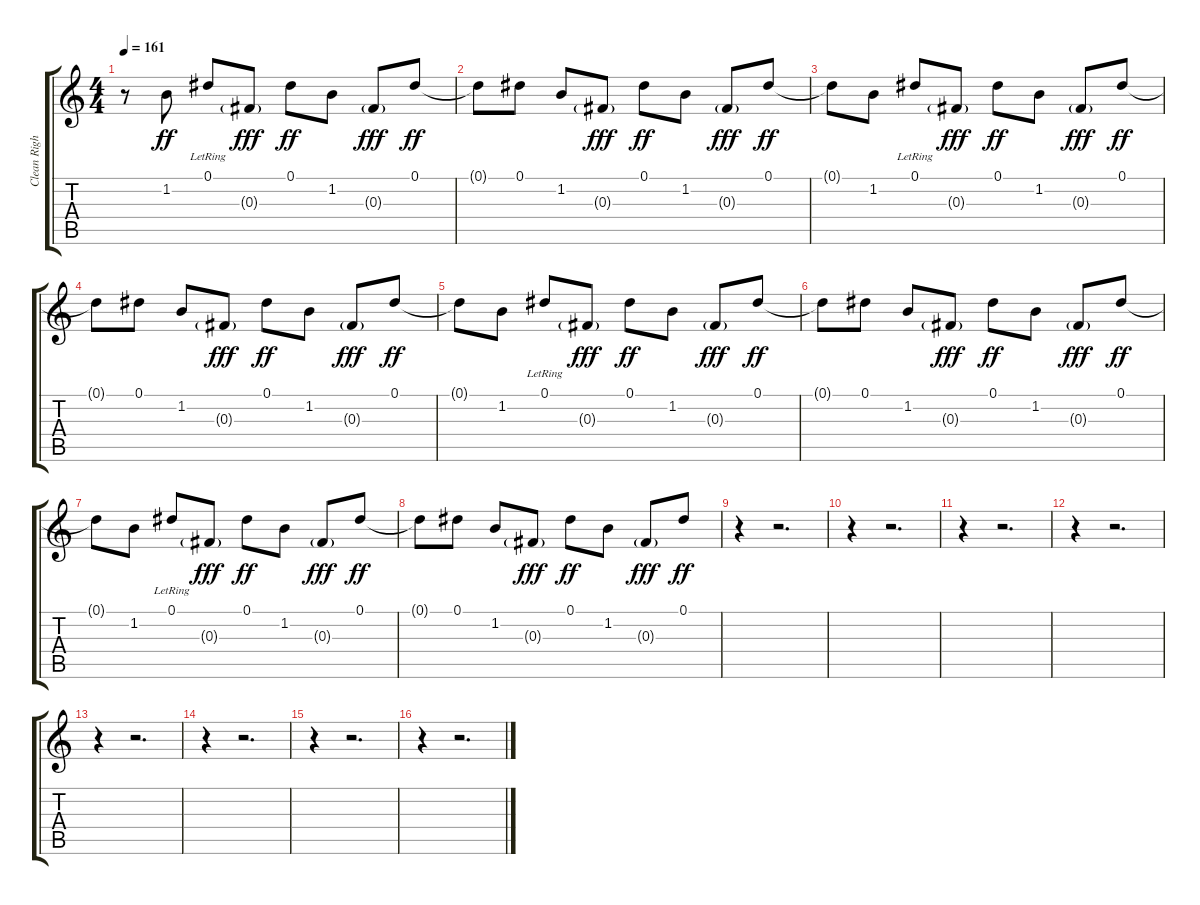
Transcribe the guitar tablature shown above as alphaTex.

\track ("Clean Right Guitar" "Clean Righ") {instrument electricguitarclean}
\staff {score tabs}
\tuning (Eb4 Bb3 Gb3 Db3 Ab2 Eb2) {hide}
\ts (4 4)
\tempo 161
\clef g2
\ks c
r.8{dy ff} 1.2.8 0.1{lr}.8 0.3{g}.8{dy fff} 0.1.8{dy ff} 1.2.8 0.3{g}.8{dy fff} 0.1.8{dy ff} |
0.1{t}.8 0.1.8 1.2.8 0.3{g}.8{dy fff} 0.1.8{dy ff} 1.2.8 0.3{g}.8{dy fff} 0.1.8{dy ff} |
0.1{t}.8 1.2.8 0.1{lr}.8 0.3{g}.8{dy fff} 0.1.8{dy ff} 1.2.8 0.3{g}.8{dy fff} 0.1.8{dy ff} |
0.1{t}.8 0.1.8 1.2.8 0.3{g}.8{dy fff} 0.1.8{dy ff} 1.2.8 0.3{g}.8{dy fff} 0.1.8{dy ff} |
0.1{t}.8 1.2.8 0.1{lr}.8 0.3{g}.8{dy fff} 0.1.8{dy ff} 1.2.8 0.3{g}.8{dy fff} 0.1.8{dy ff} |
0.1{t}.8 0.1.8 1.2.8 0.3{g}.8{dy fff} 0.1.8{dy ff} 1.2.8 0.3{g}.8{dy fff} 0.1.8{dy ff} |
0.1{t}.8 1.2.8 0.1{lr}.8 0.3{g}.8{dy fff} 0.1.8{dy ff} 1.2.8 0.3{g}.8{dy fff} 0.1.8{dy ff} |
0.1{t}.8 0.1.8 1.2.8 0.3{g}.8{dy fff} 0.1.8{dy ff} 1.2.8 0.3{g}.8{dy fff} 0.1.8{dy ff} |
r.4 r.2{d} |
r.4 r.2{d} |
r.4 r.2{d} |
r.4 r.2{d} |
r.4 r.2{d} |
r.4 r.2{d} |
r.4 r.2{d} |
r.4 r.2{d}
